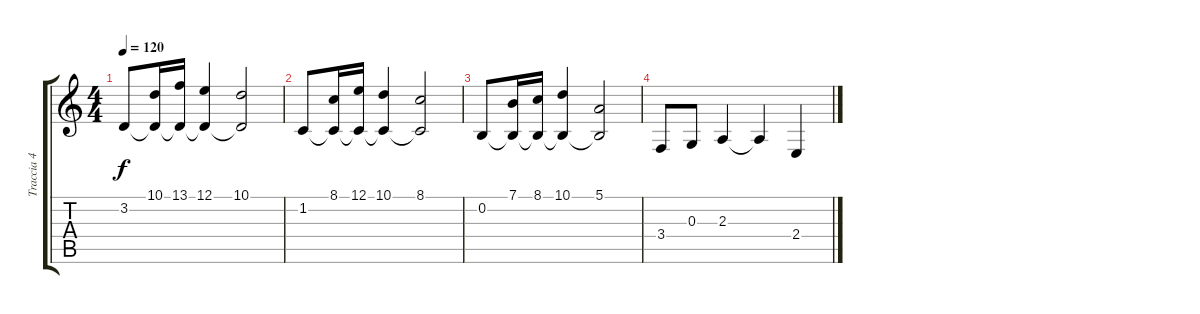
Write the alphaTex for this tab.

\track ("Traccia 4" "Traccia 4") {instrument dulcimer}
\staff {score tabs}
\tuning (E4 B3 G3 D3 A2 E2) {hide}
\ts (4 4)
\tempo 120
\clef g2
\ks c
3.2.8{dy f} (10.1 3.2{t}).16 (13.1 3.2{t}).16 (12.1 3.2{t}).4 (10.1 3.2{t}).2 |
1.2.8 (8.1 1.2{t}).16 (12.1 1.2{t}).16 (10.1 1.2{t}).4 (8.1 1.2{t}).2 |
0.2.8 (7.1 0.2{t}).16 (8.1 0.2{t}).16 (10.1 0.2{t}).4 (5.1 0.2{t}).2 |
3.4.8 0.3.8 2.3.4 2.3{t}.4 2.4.4
